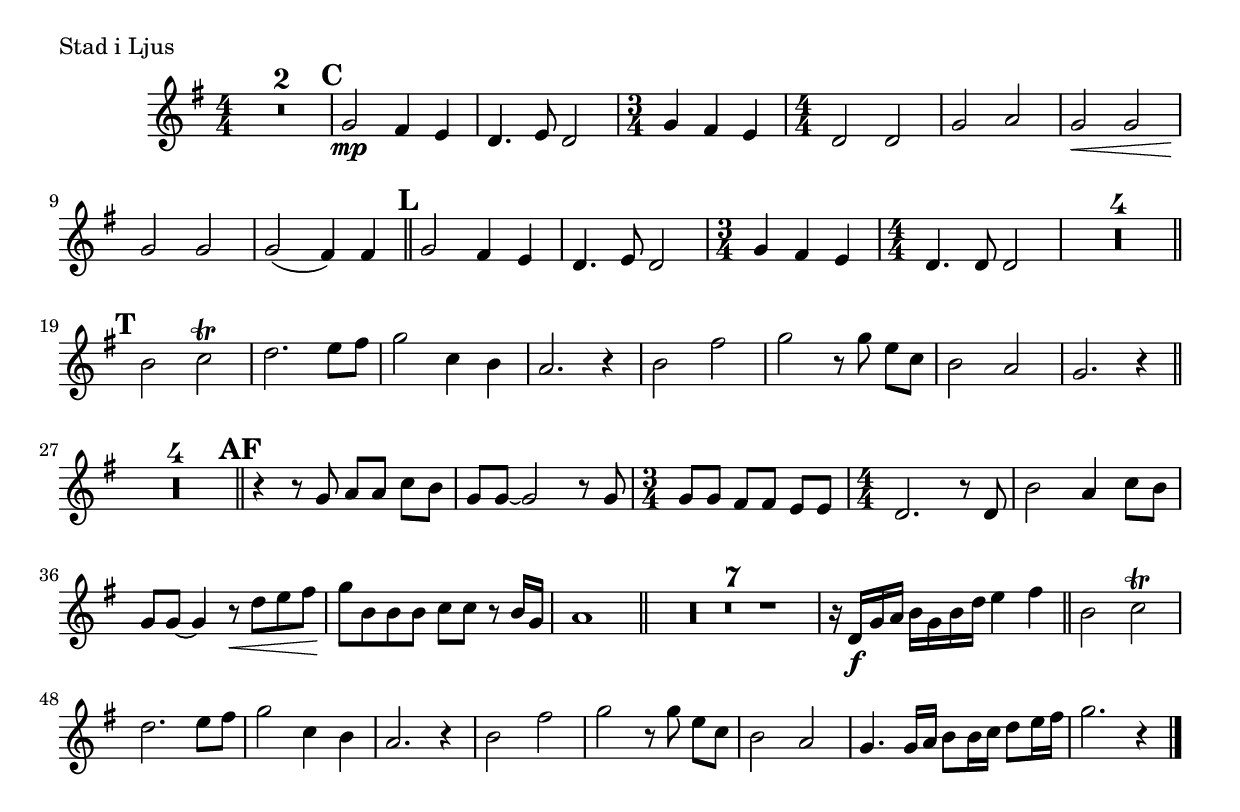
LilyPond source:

\version "2.22.1"
% When ready to include in collection:	1. Comment out top section with \Include file(s)
%					2. \midi section if present.
%Comment out from here
%{
\include "../../../Includes/Polis_format.ily"

%...to here
%}
  \score {

    % Svenska Polisens Marscher: 1. Title    
    \relative c'' { 
    	    \key g \major \numericTimeSignature\time 4/4 
    	    \compressEmptyMeasures
    	    \set Score.markFormatter = #format-mark-box-numbers
  R1*2 | % 1
  
\mark #3
  g2 \mp fis4 e4 | %3
  d4. e8 d2 | % 4
  \time 3/4  
  g4 fis4 e4 | % 5
  \numericTimeSignature\time 4/4  
  d2 d2 | % 6
  g2 a2 | % 7
  g2 \< g2 | % 8
  g2 \! g2 | % 9
  g2 ( fis4 ) fis4 \bar "||" | %10
  
\mark #11
  g2 fis4 e4 | % 11
  d4. e8 d2 | % 12
  \time 3/4  
  g4 fis4 e4 | % 13
  \time 4/4  
  d4. d8 d2 | % 14
  R1*4 \bar "||" | % 15
  
\mark #19
  b'2 c2 \trill | % 19
  d2. e8 [ fis8 ] | % 20
  g2 c,4 b4 | % 21
  a2. r4 | % 22
  b2 fis'2 | % 23
  g2 r8 g8 e8 [ c8 ] | % 24
  b2 a2 | % 25
  g2. r4 \bar "||" | %26
  R1*4 \bar "||" | %27
  
\mark #31
  r4 r8 g8 a8 [ a8 ] c8 [ b8 ] | % 31
  g8 [ g8 ~ ] g2 r8 g8 | % 32
  \time 3/4  
  g8 [ g8 ] fis8 [ fis8 ] e8 [ e8 ] | % 33
  \numericTimeSignature\time 4/4  d2. r8 d8 | % 34
  b'2 a4 c8 [ b8 ] \break | % 35
  g8 [ g8 ~ ] g4 r8 \< d'8 [ e8 fis8 ] | % 36
  g8 \! [ b,8 b8 b8 ] c8 [ c8 ] r8 b16 [ g16 ] | % 37
  a1 \bar "||" | %38
  R1*7 | % 39
  r16 d,16 \f [ g16 a16 ] b16 [ g16 b16 d16 ] e4 fis4 \bar "||" | %46
  b,2 c2 \trill | % 47
  d2. e8 [ fis8 ] | % 48
  g2 c,4 b4 | %49
  a2. r4 | % 50
  b2 fis'2 | % 51
  g2 r8 g8 e8 [ c8 ] | % 52
  b2 a2 | % 53
  g4. g16 [ a16 ] b8 [ b16 c16 ] d8 [ e16 fis16 ] | % 54
  g2. r4 \bar "|." | %55

    }%end relative
    
    \header {
    	    piece = "Stad i Ljus"
    	    composer = \markup {\concat{"Py B"\char#228"ckman"}}
    	}
  }%end score
